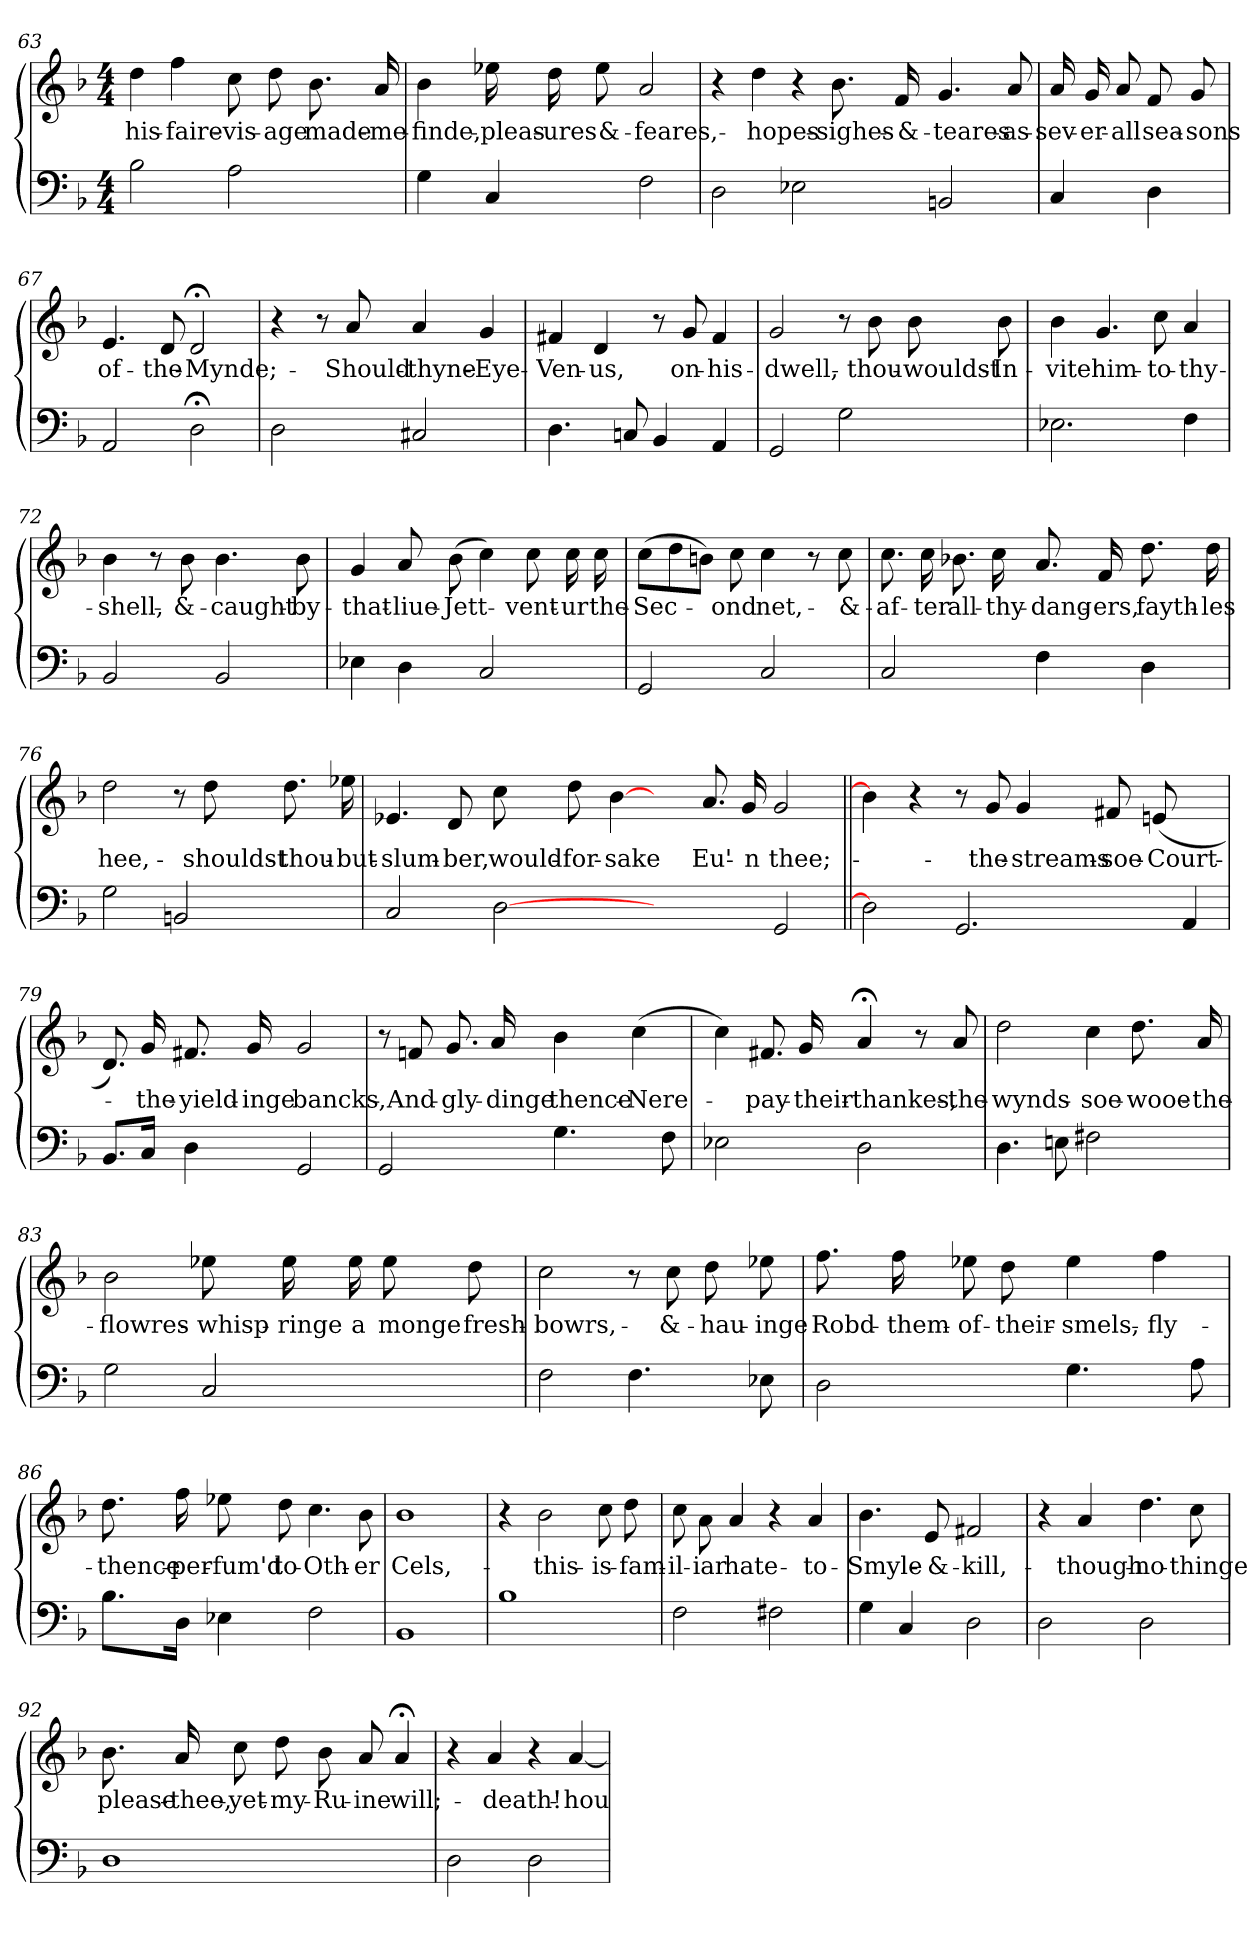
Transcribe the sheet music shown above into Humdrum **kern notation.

**kern	**kern	**text
*part2	*part1	*part1
*staff2	*staff1	*staff1
*clefF4	*clefG2	*
*k[b-]	*k[b-]	*
*d:	*d:	*
*M4/4	*M4/4	*
=63	=63	=63
2B-\	4dd\	his-
.	4ff\	faire-
2A\	8cc\	vis-
.	8dd\	-age
.	8.b-\	made-
.	16a/	me-
!!LO:LB:g=z
=64	=64	=64
4G\	4b-\	finde,-
4C/	16ee-X\	pleas-
.	16dd\	-ures
.	8ee-\	&-
2F\	2a/	feares,-
=65	=65	=65
2D\	4r	.
.	4dd\	hopes-
2E-X\	4r	.
.	8.b-\	sighes-
.	16f/	&-
2BBn/	4.g/	teares-
.	8a/	as-
=66	=66	=66
4C/	16a/	sev-
.	16g/	-er-
.	8a/	-all
4D\	8f/	sea-
.	8g/	-sons
=67	=67	=67
2AA/	4.e/	of-
.	8d/	the-
2D;<\	2d;</	Mynde;-
!!LO:LB:g=z
=68	=68	=68
2D\	4r	.
.	8r	.
.	8a/	Should-
2C#X/	4a/	thyne-
.	4g/	Eye-
=69	=69	=69
4.D\	4f#X/	Ven-
.	4d/	-us,
8Cn/	.	.
4BB-/	8r	.
.	8g/	on-
4AA/	4f#/	his-
=70	=70	=70
2GG/	2g/	dwell,-
2G\	8r	.
.	8b-\	thou-
.	8b-\	wouldst-
.	8b-\	In-
=71	=71	=71
2.E-X\	4b-\	-vite
.	4.g/	him-
.	8cc\	to-
4F\	4a/	thy-
=72	=72	=72
2BB-/	4b-\	shell,-
.	8r	.
.	8b-\	&-
2BB-/	4.b-\	caught-
.	8b-\	by-
!!LO:LB:g=z
=73	=73	=73
4E-X\	4g/	that-
4D\	8a/	liue-
.	(8b-\	Jett-
2C/	4cc\)	.
.	8cc\	vent-
.	16cc\	-ur
.	16cc\	the-
=74	=74	=74
2GG/	(8cc\L	Sec-
.	8dd\	.
.	8bn\J)	.
.	8cc\	-ond
2C/	4cc\	net,-
.	8r	.
.	8cc\	&-
=75	=75	=75
2C/	8.cc\	af-
.	16cc\	-ter
.	8.b-X\	all-
.	16cc\	thy-
4F\	8.a/	dang-
.	16f/	-ers,
4D\	8.dd\	fayth-
.	16dd\	-les
=76	=76	=76
2G\	2dd\	hee,-
2BBn/	8r	.
.	8dd\	shouldst-
.	8.dd\	thou-
.	16ee-X\	but-
!!LO:PB:g=z
=77	=77	=77
2C/	4.e-X/	slum-
.	8d/	-ber,
[2D\	8cc\	would-
.	8dd\	for-
.	[4b-\	-sake
2ryy	4ryy	.
.	8.a/	Eu'-
.	16g/	-n
2GG/	2g/	thee;-
=78||	=78||	=78||
2D\]	4b-\]	.
.	4r	.
2.GG/	8r	.
.	8g/	the-
.	4g/	streams-
.	8f#X/	soe-
.	(8en/	Court-
4AA/	4ryy	.
=79	=79	=79
8.BB-/L	8.d/)	.
16C/Jk	16g/	the-
4D\	8.f#X/	yield-
.	16g/	-inge
2GG/	2g/	bancks,-
!!LO:LB:g=z
=80	=80	=80
2GG/	8r	.
.	8fn/	And-
.	8.g/	gly-
.	16a/	-dinge
4.G\	4b-\	thence-
.	(4cc\	Nere-
8F\	.	.
=81	=81	=81
2E-X\	4cc\)	.
.	8.f#X/	pay-
.	16g/	their-
2D\	4a;</	thankes,-
.	8r	.
.	8a/	the-
=82	=82	=82
4.D\	2dd\	wynds-
8En\	.	.
2F#X\	4cc\	soe-
.	8.dd\	wooe-
.	16a/	the-
=83	=83	=83
2G\	2b-\	flowres-
2C/	8ee-X\	whisp-
.	16ee-\	-ringe
.	16ee-\	a
.	8ee-\	monge
.	8dd\	fresh-
!!LO:LB:g=z
=84	=84	=84
2F\	2cc\	bowrs,-
4.F\	8r	.
.	8cc\	&-
.	8dd\	hau-
8E-X\	8ee-X\	-inge
=85	=85	=85
2D\	8.ff\	Robd-
.	16ff\	them-
.	8ee-X\	of-
.	8dd\	their-
4.G\	4ee-\	smels,-
.	4ff\	fly-
8A\	.	.
=86	=86	=86
8.B-\L	8.dd\	thence-
16D\Jk	16ff\	per-
4E-X\	8ee-X\	-fum'd
.	8dd\	to-
2F\	4.cc\	Oth-
.	8b-\	-er
=87	=87	=87
1BB-/	1b-\	Cels,-
=88	=88	=88
1B-\	4r	.
.	2b-\	this-
.	8cc\	is-
.	8dd\	fam-
!!LO:LB:g=z
=89	=89	=89
2F\	8cc\	-il-
.	8a\	-iar
.	4a/	hate-
2F#X\	4r	.
.	4a/	to-
=90	=90	=90
4G\	4.b-\	Smyle-
4C/	.	.
.	8e/	&-
2D\	2f#X/	kill,-
=91	=91	=91
2D\	4r	.
.	4a/	though-
2D\	4.dd\	no-
.	8cc\	-thinge
=92	=92	=92
1D\	8.b-\	please-
.	16a/	thee,-
.	8cc\	yet-
.	8dd\	my-
.	8b-\	Ru-
.	8a/	-ine
.	4a;</	will;-
=93	=93	=93
2D\	4r	.
.	4a/	death!-
2D\	4r	.
.	[4a/	hou-
=	=	=
*-	*-	*-
